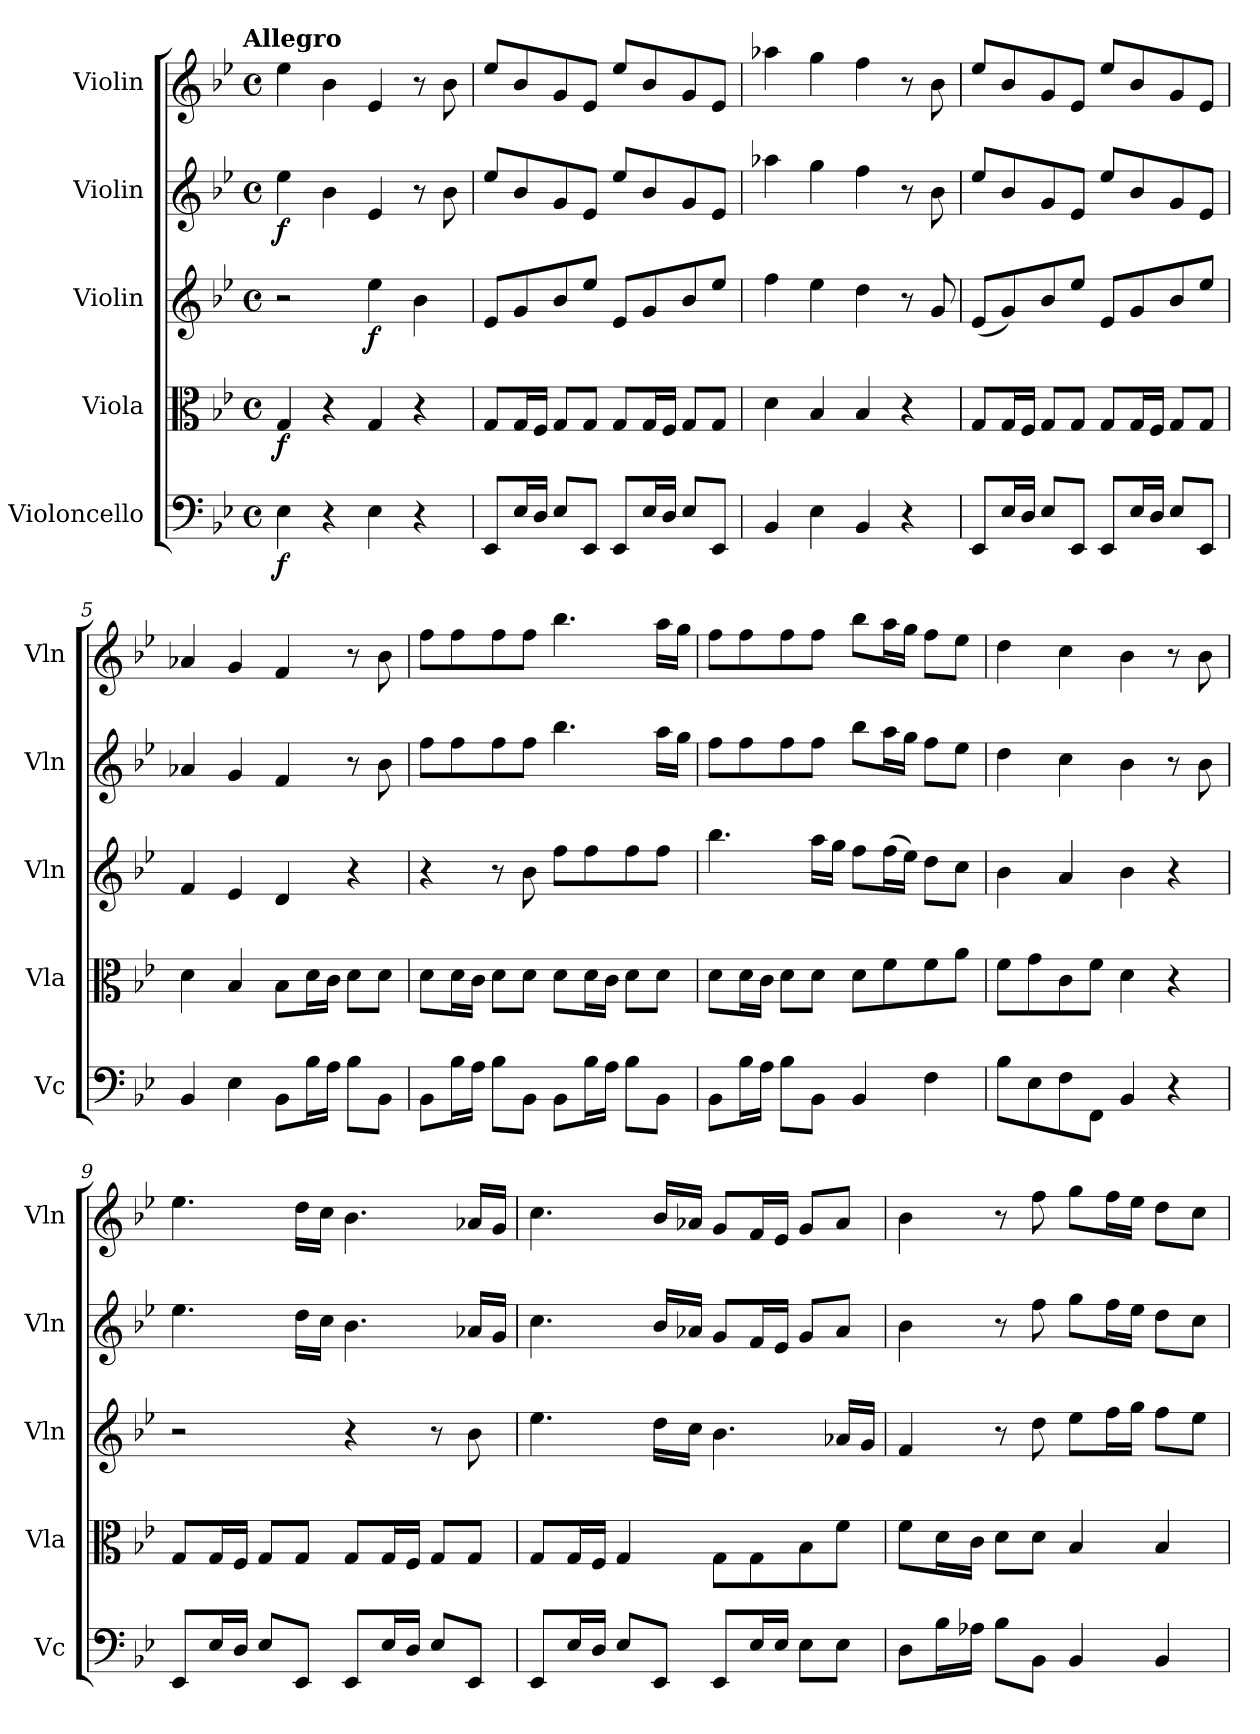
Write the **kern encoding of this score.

**kern	**dynam	**kern	**dynam	**kern	**dynam	**kern	**dynam	**kern
*part5	*part5	*part4	*part4	*part3	*part3	*part2	*part2	*part1
*staff5	*staff5	*staff4	*staff4	*staff3	*staff3	*staff2	*staff2	*staff1
*I"Violoncello	*	*I"Viola	*	*I"Violin	*	*I"Violin	*	*I"Violin
*I'Vc	*	*I'Vla	*	*I'Vln	*	*I'Vln	*	*I'Vln
*clefF4	*	*clefC3	*	*clefG2	*	*clefG2	*	*clefG2
*k[b-e-]	*	*k[b-e-]	*	*k[b-e-]	*	*k[b-e-]	*	*k[b-e-]
!!LO:TX:omd:t=Allegro
*M4/4	*	*M4/4	*	*M4/4	*	*M4/4	*	*M4/4
*met(c)	*	*met(c)	*	*met(c)	*	*met(c)	*	*met(c)
*MM120	*	*MM120	*	*MM120	*	*MM120	*	*MM120
=1	=1	=1	=1	=1	=1	=1	=1	=1
4E-\	f	4G/	f	2r	.	4ee-\	f	4ee-\
4r	.	4r	.	.	.	4b-\	.	4b-\
4E-\	.	4G/	.	4ee-\	f	4e-/	.	4e-/
4r	.	4r	.	4b-\	.	8r	.	8r
.	.	.	.	.	.	8b-\	.	8b-\
=2	=2	=2	=2	=2	=2	=2	=2	=2
8EE-/L	.	8G/L	.	8e-/L	.	8ee-/L	.	8ee-/L
16E-/L	.	16G/L	.	8g/	.	8b-/	.	8b-/
16D/JJ	.	16F/JJ	.	.	.	.	.	.
8E-/L	.	8G/L	.	8b-/	.	8g/	.	8g/
8EE-/J	.	8G/J	.	8ee-/J	.	8e-/J	.	8e-/J
8EE-/L	.	8G/L	.	8e-/L	.	8ee-/L	.	8ee-/L
16E-/L	.	16G/L	.	8g/	.	8b-/	.	8b-/
16D/JJ	.	16F/JJ	.	.	.	.	.	.
8E-/L	.	8G/L	.	8b-/	.	8g/	.	8g/
8EE-/J	.	8G/J	.	8ee-/J	.	8e-/J	.	8e-/J
=3	=3	=3	=3	=3	=3	=3	=3	=3
4BB-/	.	4d\	.	4ff\	.	4aa-X\	.	4aa-X\
4E-\	.	4B-/	.	4ee-\	.	4gg\	.	4gg\
4BB-/	.	4B-/	.	4dd\	.	4ff\	.	4ff\
4r	.	4r	.	8r	.	8r	.	8r
.	.	.	.	8g/	.	8b-\	.	8b-\
=4	=4	=4	=4	=4	=4	=4	=4	=4
8EE-/L	.	8G/L	.	(8e-/L	.	8ee-/L	.	8ee-/L
16E-/L	.	16G/L	.	8g/)	.	8b-/	.	8b-/
16D/JJ	.	16F/JJ	.	.	.	.	.	.
8E-/L	.	8G/L	.	8b-/	.	8g/	.	8g/
8EE-/J	.	8G/J	.	8ee-/J	.	8e-/J	.	8e-/J
8EE-/L	.	8G/L	.	8e-/L	.	8ee-/L	.	8ee-/L
16E-/L	.	16G/L	.	8g/	.	8b-/	.	8b-/
16D/JJ	.	16F/JJ	.	.	.	.	.	.
8E-/L	.	8G/L	.	8b-/	.	8g/	.	8g/
8EE-/J	.	8G/J	.	8ee-/J	.	8e-/J	.	8e-/J
=5	=5	=5	=5	=5	=5	=5	=5	=5
4BB-/	.	4d\	.	4f/	.	4a-X/	.	4a-X/
4E-\	.	4B-/	.	4e-/	.	4g/	.	4g/
8BB-\L	.	8B-\L	.	4d/	.	4f/	.	4f/
16B-\L	.	16d\L	.	.	.	.	.	.
16A\JJ	.	16c\JJ	.	.	.	.	.	.
8B-\L	.	8d\L	.	4r	.	8r	.	8r
8BB-\J	.	8d\J	.	.	.	8b-\	.	8b-\
=6	=6	=6	=6	=6	=6	=6	=6	=6
8BB-\L	.	8d\L	.	4r	.	8ff\L	.	8ff\L
16B-\L	.	16d\L	.	.	.	8ff\	.	8ff\
16A\JJ	.	16c\JJ	.	.	.	.	.	.
8B-\L	.	8d\L	.	8r	.	8ff\	.	8ff\
8BB-\J	.	8d\J	.	8b-\	.	8ff\J	.	8ff\J
8BB-\L	.	8d\L	.	8ff\L	.	4.bb-\	.	4.bb-\
16B-\L	.	16d\L	.	8ff\	.	.	.	.
16A\JJ	.	16c\JJ	.	.	.	.	.	.
8B-\L	.	8d\L	.	8ff\	.	.	.	.
8BB-\J	.	8d\J	.	8ff\J	.	16aa\LL	.	16aa\LL
.	.	.	.	.	.	16gg\JJ	.	16gg\JJ
=7	=7	=7	=7	=7	=7	=7	=7	=7
8BB-\L	.	8d\L	.	4.bb-\	.	8ff\L	.	8ff\L
16B-\L	.	16d\L	.	.	.	8ff\	.	8ff\
16A\JJ	.	16c\JJ	.	.	.	.	.	.
8B-\L	.	8d\L	.	.	.	8ff\	.	8ff\
8BB-\J	.	8d\J	.	16aa\LL	.	8ff\J	.	8ff\J
.	.	.	.	16gg\JJ	.	.	.	.
4BB-/	.	8d\L	.	8ff\L	.	8bb-\L	.	8bb-\L
.	.	8f\	.	(16ff\L	.	16aa\L	.	16aa\L
.	.	.	.	16ee-\JJ)	.	16gg\JJ	.	16gg\JJ
4F\	.	8f\	.	8dd\L	.	8ff\L	.	8ff\L
.	.	8a\J	.	8cc\J	.	8ee-\J	.	8ee-\J
=8	=8	=8	=8	=8	=8	=8	=8	=8
8B-\L	.	8f\L	.	4b-\	.	4dd\	.	4dd\
8E-\	.	8g\	.	.	.	.	.	.
8F\	.	8c\	.	4a/	.	4cc\	.	4cc\
8FF\J	.	8f\J	.	.	.	.	.	.
4BB-/	.	4d\	.	4b-\	.	4b-\	.	4b-\
4r	.	4r	.	4r	.	8r	.	8r
.	.	.	.	.	.	8b-\	.	8b-\
=9	=9	=9	=9	=9	=9	=9	=9	=9
8EE-/L	.	8G/L	.	2r	.	4.ee-\	.	4.ee-\
16E-/L	.	16G/L	.	.	.	.	.	.
16D/JJ	.	16F/JJ	.	.	.	.	.	.
8E-/L	.	8G/L	.	.	.	.	.	.
8EE-/J	.	8G/J	.	.	.	16dd\LL	.	16dd\LL
.	.	.	.	.	.	16cc\JJ	.	16cc\JJ
8EE-/L	.	8G/L	.	4r	.	4.b-\	.	4.b-\
16E-/L	.	16G/L	.	.	.	.	.	.
16D/JJ	.	16F/JJ	.	.	.	.	.	.
8E-/L	.	8G/L	.	8r	.	.	.	.
8EE-/J	.	8G/J	.	8b-\	.	16a-X/LL	.	16a-X/LL
.	.	.	.	.	.	16g/JJ	.	16g/JJ
=10	=10	=10	=10	=10	=10	=10	=10	=10
8EE-/L	.	8G/L	.	4.ee-\	.	4.cc\	.	4.cc\
16E-/L	.	16G/L	.	.	.	.	.	.
16D/JJ	.	16F/JJ	.	.	.	.	.	.
8E-/L	.	4G/	.	.	.	.	.	.
8EE-/J	.	.	.	16dd\LL	.	16b-/LL	.	16b-/LL
.	.	.	.	16cc\JJ	.	16a-X/JJ	.	16a-X/JJ
8EE-/L	.	8G\L	.	4.b-\	.	8g/L	.	8g/L
16E-/L	.	8G\	.	.	.	16f/L	.	16f/L
16E-/JJ	.	.	.	.	.	16e-/JJ	.	16e-/JJ
8E-\L	.	8B-\	.	.	.	8g/L	.	8g/L
8E-\J	.	8f\J	.	16a-X/LL	.	8a-/J	.	8a-/J
.	.	.	.	16g/JJ	.	.	.	.
=11	=11	=11	=11	=11	=11	=11	=11	=11
8D\L	.	8f\L	.	4f/	.	4b-\	.	4b-\
16B-\L	.	16d\L	.	.	.	.	.	.
16A-X\JJ	.	16c\JJ	.	.	.	.	.	.
8B-\L	.	8d\L	.	8r	.	8r	.	8r
8BB-\J	.	8d\J	.	8dd\	.	8ff\	.	8ff\
4BB-/	.	4B-/	.	8ee-\L	.	8gg\L	.	8gg\L
.	.	.	.	16ff\L	.	16ff\L	.	16ff\L
.	.	.	.	16gg\JJ	.	16ee-\JJ	.	16ee-\JJ
4BB-/	.	4B-/	.	8ff\L	.	8dd\L	.	8dd\L
.	.	.	.	8ee-\J	.	8cc\J	.	8cc\J
=	=	=	=	=	=	=	=	=
*-	*-	*-	*-	*-	*-	*-	*-	*-
